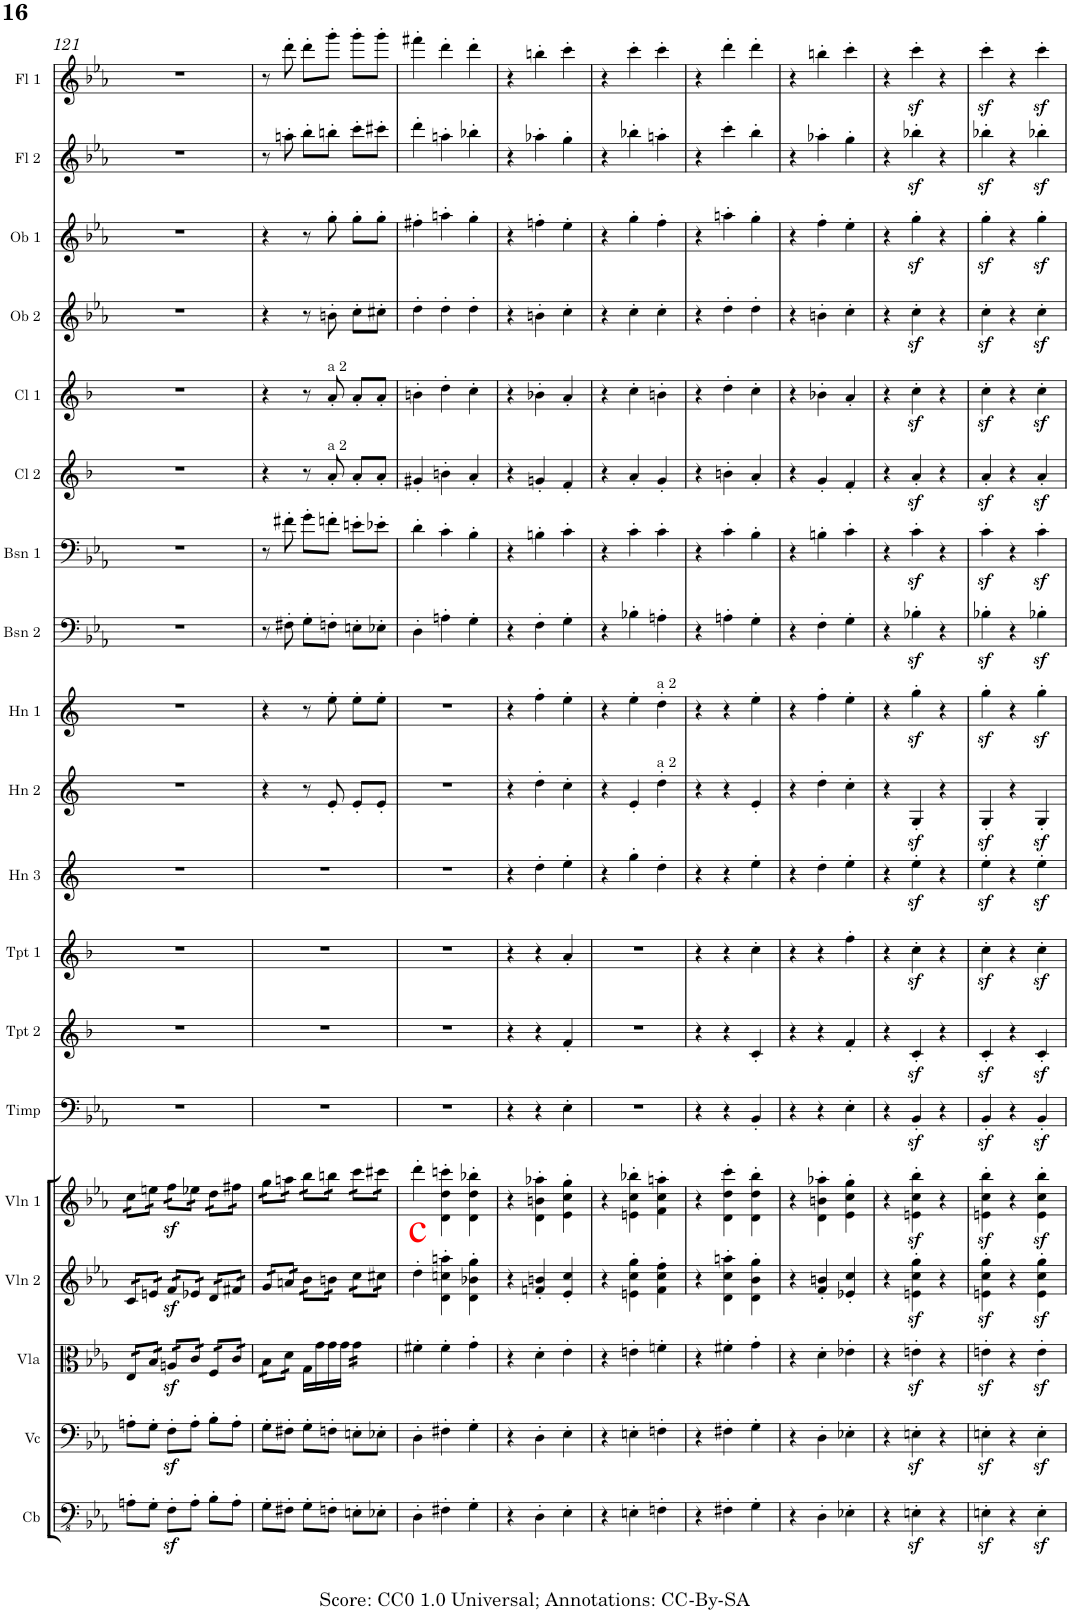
**kern	**kern	**kern	**kern	**kern	**text	**kern	**kern	**kern	**kern	**kern	**kern	**kern	**kern	**kern	**kern	**kern	**kern	**kern	**kern
*part19	*part18	*part17	*part16	*part15	*part15	*part14	*part13	*part12	*part11	*part10	*part9	*part8	*part7	*part6	*part5	*part4	*part3	*part2	*part1
*staff19	*staff18	*staff17	*staff16	*staff15	*staff15	*staff14	*staff13	*staff12	*staff11	*staff10	*staff9	*staff8	*staff7	*staff6	*staff5	*staff4	*staff3	*staff2	*staff1
*I"Contrabass	*I"Violoncello	*I"Viola	*I"Violin 2	*I"Violin 1	*	*I"Timpani	*I"Bb Trumpet 2	*I"Bb Trumpet 1	*I"Eb Horn 3	*I"Eb Horn 2	*I"Eb Horn 1	*I"Bassoon 2	*I"Bassoon 1	*I"Bb Clarinet 2	*I"Bb Clarinet 1	*I"Oboe 2	*I"Oboe 1	*I"Flute 2	*I"Flute 1
*I'Cb	*I'Vc	*I'Vla	*I'Vln 2	*I'Vln 1	*	*I'Timp	*I'Tpt 2	*I'Tpt 1	*I'Hn 3	*I'Hn 2	*I'Hn 1	*I'Bsn 2	*I'Bsn 1	*I'Cl 2	*I'Cl 1	*I'Ob 2	*I'Ob 1	*I'Fl 2	*I'Fl 1
!!LO:PB:g=z
*clefFv4	*clefF4	*clefC3	*clefG2	*clefG2	*	*clefF4	*clefG2	*clefG2	*clefG2	*clefG2	*clefG2	*clefF4	*clefF4	*clefG2	*clefG2	*clefG2	*clefG2	*clefG2	*clefG2
*	*	*	*	*	*	*	*Trd1c2	*Trd1c2	*Trd5c9	*Trd5c9	*Trd5c9	*	*	*Trd1c2	*Trd1c2	*	*	*	*
*k[b-e-a-]	*k[b-e-a-]	*k[b-e-a-]	*k[b-e-a-]	*k[b-e-a-]	*	*k[b-e-a-]	*k[b-]	*k[b-]	*k[]	*k[]	*k[]	*k[b-e-a-]	*k[b-e-a-]	*k[b-]	*k[b-]	*k[b-e-a-]	*k[b-e-a-]	*k[b-e-a-]	*k[b-e-a-]
*M3/4	*M3/4	*M3/4	*M3/4	*M3/4	*	*M3/4	*M3/4	*M3/4	*M3/4	*M3/4	*M3/4	*M3/4	*M3/4	*M3/4	*M3/4	*M3/4	*M3/4	*M3/4	*M3/4
=121	=121	=121	=121	=121	=121	=121	=121	=121	=121	=121	=121	=121	=121	=121	=121	=121	=121	=121	=121
*	*	*tremolo	*	*	*	*	*	*	*	*	*	*	*	*	*	*	*	*	*
*	*	*	*tremolo	*	*	*	*	*	*	*	*	*	*	*	*	*	*	*	*
*	*	*	*	*tremolo	*	*	*	*	*	*	*	*	*	*	*	*	*	*	*
8AAn'\L	8An'\L	16E-/LL	16c/LL	16cc\LL	.	2.r	2.r	2.r	2.r	2.r	2.r	2.r	2.r	2.r	2.r	2.r	2.r	2.r	2.r
.	.	16E-/	16c/	16cc\	.	.	.	.	.	.	.	.	.	.	.	.	.	.	.
8GG'\J	8G'\J	16B-/	16en/	16een\	.	.	.	.	.	.	.	.	.	.	.	.	.	.	.
.	.	16B-/JJ	16en/JJ	16een\JJ	.	.	.	.	.	.	.	.	.	.	.	.	.	.	.
8FFz<'\L	8Fz<'\L	16Anz</LL	16fz</LL	16ffz<\LL	.	.	.	.	.	.	.	.	.	.	.	.	.	.	.
.	.	16Anz</	16fz</	16ffz<\	.	.	.	.	.	.	.	.	.	.	.	.	.	.	.
8AA'\J	8A'\J	16c/	16e-X/	16ee-X\	.	.	.	.	.	.	.	.	.	.	.	.	.	.	.
.	.	16c/JJ	16e-X/JJ	16ee-X\JJ	.	.	.	.	.	.	.	.	.	.	.	.	.	.	.
8BB-'\L	8B-'\L	16F/LL	16d/LL	16dd\LL	.	.	.	.	.	.	.	.	.	.	.	.	.	.	.
.	.	16F/	16d/	16dd\	.	.	.	.	.	.	.	.	.	.	.	.	.	.	.
8AA'\J	8A'\J	16c/	16f#X/	16ff#X\	.	.	.	.	.	.	.	.	.	.	.	.	.	.	.
.	.	16c/JJ	16f#X/JJ	16ff#X\JJ	.	.	.	.	.	.	.	.	.	.	.	.	.	.	.
=122	=122	=122	=122	=122	=122	=122	=122	=122	=122	=122	=122	=122	=122	=122	=122	=122	=122	=122	=122
8GG'\L	8G'\L	16B-\LL	16g/LL	16gg\LL	.	2.r	2.r	2.r	2.r	4r	4r	8r	8r	4r	4r	4r	4r	8r	8r
.	.	16B-\	16g/	16gg\	.	.	.	.	.	.	.	.	.	.	.	.	.	.	.
8FF#X'\J	8F#X'\J	16d\	16an/	16aan\	.	.	.	.	.	.	.	8F#X'\	8f#X'\	.	.	.	.	8aan'\	8ddd'\
.	.	16d\JJ	16an/JJ	16aan\JJ	.	.	.	.	.	.	.	.	.	.	.	.	.	.	.
*	*	*Xtremolo	*	*	*	*	*	*	*	*	*	*	*	*	*	*	*	*	*
8GG'\L	8G'\L	16G\LL	16b-\LL	16bb-\LL	.	.	.	.	.	8r	8r	8G'\L	8g'\L	8r	8r	8r	8r	8bb-'\L	8ddd'\L
.	.	16g\	16b-\	16bb-\	.	.	.	.	.	.	.	.	.	.	.	.	.	.	.
!	!	!	!	!	!	!	!	!	!	!	!	!	!	!	!LO:TX:a:t=a 2	!	!	!	!
!	!	!	!	!	!	!	!	!	!	!	!	!	!	!LO:TX:a:t=a 2	!	!	!	!	!
8FFn'\J	8Fn'\J	16g\	16bn\	16bbn\	.	.	.	.	.	8e'/	8ee'\	8Fn'\J	8fn'\J	8a'/	8a'/	8bn'\	8gg'\	8bbn'\J	8ggg'\J
.	.	16g\JJ	16bn\JJ	16bbn\JJ	.	.	.	.	.	.	.	.	.	.	.	.	.	.	.
*	*	*tremolo	*	*	*	*	*	*	*	*	*	*	*	*	*	*	*	*	*
8EEn'\L	8En'\L	16g\LL	16cc\LL	16ccc\LL	.	.	.	.	.	8e'/L	8ee'\L	8En'\L	8en'\L	8a'/L	8a'/L	8cc'\L	8gg'\L	8ccc'\L	8ggg'\L
.	.	16g\	16cc\	16ccc\	.	.	.	.	.	.	.	.	.	.	.	.	.	.	.
8EE-X'\J	8E-X'\J	16g\	16cc#X\	16ccc#X\	.	.	.	.	.	8e'/J	8ee'\J	8E-X'\J	8e-X'\J	8a'/J	8a'/J	8cc#X'\J	8gg'\J	8ccc#X'\J	8ggg'\J
.	.	16g\JJ	16cc#X\JJ	16ccc#X\JJ	.	.	.	.	.	.	.	.	.	.	.	.	.	.	.
*	*	*	*	*Xtremolo	*	*	*	*	*	*	*	*	*	*	*	*	*	*	*
*	*	*	*Xtremolo	*	*	*	*	*	*	*	*	*	*	*	*	*	*	*	*
*	*	*Xtremolo	*	*	*	*	*	*	*	*	*	*	*	*	*	*	*	*	*
=123	=123	=123	=123	=123	=123	=123	=123	=123	=123	=123	=123	=123	=123	=123	=123	=123	=123	=123	=123
!	!	!	!	!	!LO:LY:b:color=#FF0000	!	!	!	!	!	!	!	!	!	!	!	!	!	!
4DD'\	4D'\	4f#X'\	4dd'\	4ddd'\	c	2.r	2.r	2.r	2.r	2.r	2.r	4D'\	4d'\	4g#X'/	4bn'\	4dd'\	4ff#X'\	4ddd'\	4fff#X'\
4FF#X'\	4F#X'\	4f#'\	4d\' 4ccn\' 4aan\'	4d\' 4dd\' 4cccn\'	.	.	.	.	.	.	.	4An'\	4c'\	4bn'\	4dd'\	4dd'\	4aan'\	4aan'\	4ddd'\
4GG'\	4G'\	4g'\	4d\' 4b-X\' 4gg\'	4d\' 4dd\' 4bb-X\'	.	.	.	.	.	.	.	4G'\	4B-'\	4a'/	4cc'\	4dd'\	4gg'\	4bb-X'\	4ddd'\
=124	=124	=124	=124	=124	=124	=124	=124	=124	=124	=124	=124	=124	=124	=124	=124	=124	=124	=124	=124
4r	4r	4r	4r	4r	.	4r	4r	4r	4r	4r	4r	4r	4r	4r	4r	4r	4r	4r	4r
4DD'\	4D'\	4d'\	4fn/' 4bn/'	4d\' 4bn\' 4aa-X\'	.	4r	4r	4r	4dd'\	4dd'\	4ff'\	4F'\	4Bn'\	4gn'/	4b-X'\	4bn'\	4ffn'\	4aa-X'\	4bbn'\
4EE-'\	4E-'\	4e-'\	4e-/' 4cc/'	4e-\' 4cc\' 4gg\'	.	4E-'\	4f'/	4a'/	4ee'\	4cc'\	4ee'\	4G'\	4c'\	4f'/	4a'/	4cc'\	4ee-'\	4gg'\	4ccc'\
=125	=125	=125	=125	=125	=125	=125	=125	=125	=125	=125	=125	=125	=125	=125	=125	=125	=125	=125	=125
4r	4r	4r	4r	4r	.	2.r	2.r	2.r	4r	4r	4r	4r	4r	4r	4r	4r	4r	4r	4r
4EEn'\	4En'\	4en'\	4en\' 4cc\' 4gg\'	4en\' 4cc\' 4bb-X\'	.	.	.	.	4gg'\	4e'/	4ee'\	4B-X'\	4c'\	4a'/	4cc'\	4cc'\	4gg'\	4bb-X'\	4ccc'\
!	!	!	!	!	!	!	!	!	!	!	!LO:TX:a:t=a 2	!	!	!	!	!	!	!	!
!	!	!	!	!	!	!	!	!	!	!LO:TX:a:t=a 2	!	!	!	!	!	!	!	!	!
4FFn'\	4Fn'\	4fn'\	4f\' 4cc\' 4ff\'	4f\' 4cc\' 4aan\'	.	.	.	.	4dd'\	4dd'\	4dd'\	4An'\	4c'\	4g'/	4bn'\	4cc'\	4ff'\	4aan'\	4ccc'\
=126	=126	=126	=126	=126	=126	=126	=126	=126	=126	=126	=126	=126	=126	=126	=126	=126	=126	=126	=126
4r	4r	4r	4r	4r	.	4r	4r	4r	4r	4r	4r	4r	4r	4r	4r	4r	4r	4r	4r
4FF#X'\	4F#X'\	4f#X'\	4d\' 4cc\' 4aan\'	4d\' 4dd\' 4ccc\'	.	4r	4r	4r	4r	4r	4r	4An'\	4c'\	4bn'\	4dd'\	4dd'\	4aan'\	4ccc'\	4ddd'\
4GG'\	4G'\	4g'\	4d\' 4b-\' 4gg\'	4d\' 4dd\' 4bb-\'	.	4BB-'/	4c'/	4cc'\	4ee'\	4e'/	4ee'\	4G'\	4B-'\	4a'/	4cc'\	4dd'\	4gg'\	4bb-'\	4ddd'\
=127	=127	=127	=127	=127	=127	=127	=127	=127	=127	=127	=127	=127	=127	=127	=127	=127	=127	=127	=127
4r	4r	4r	4r	4r	.	4r	4r	4r	4r	4r	4r	4r	4r	4r	4r	4r	4r	4r	4r
4DD'\	4D'\	4d'\	4f/' 4bn/'	4d\' 4bn\' 4aa-X\'	.	4r	4r	4r	4dd'\	4dd'\	4ff'\	4F'\	4Bn'\	4g'/	4b-X'\	4bn'\	4ff'\	4aa-X'\	4bbn'\
4EE-X'\	4E-X'\	4e-X'\	4e-X/' 4cc/'	4e-\' 4cc\' 4gg\'	.	4E-'\	4f'/	4ff'\	4ee'\	4cc'\	4ee'\	4G'\	4c'\	4f'/	4a'/	4cc'\	4ee-'\	4gg'\	4ccc'\
=128	=128	=128	=128	=128	=128	=128	=128	=128	=128	=128	=128	=128	=128	=128	=128	=128	=128	=128	=128
4r	4r	4r	4r	4r	.	4r	4r	4r	4r	4r	4r	4r	4r	4r	4r	4r	4r	4r	4r
4EEnz<'\	4Enz<'\	4enz<'\	4en\z<' 4cc\z<' 4gg\z<'	4en\z<' 4cc\z<' 4bb-\z<'	.	4BB-z<'/	4cz<'/	4ccz<'\	4eez<'\	4Gz<'/	4ggz<'\	4B-Xz<'\	4cz<'\	4az<'/	4ccz<'\	4ccz<'\	4ggz<'\	4bb-Xz<'\	4cccz<'\
4r	4r	4r	4r	4r	.	4r	4r	4r	4r	4r	4r	4r	4r	4r	4r	4r	4r	4r	4r
=129	=129	=129	=129	=129	=129	=129	=129	=129	=129	=129	=129	=129	=129	=129	=129	=129	=129	=129	=129
4EEnz<'\	4Enz<'\	4enz<'\	4en\z<' 4cc\z<' 4gg\z<'	4en\z<' 4cc\z<' 4bb-\z<'	.	4BB-z<'/	4cz<'/	4ccz<'\	4eez<'\	4Gz<'/	4ggz<'\	4B-Xz<'\	4cz<'\	4az<'/	4ccz<'\	4ccz<'\	4ggz<'\	4bb-Xz<'\	4cccz<'\
4r	4r	4r	4r	4r	.	4r	4r	4r	4r	4r	4r	4r	4r	4r	4r	4r	4r	4r	4r
4EEz<'\	4Ez<'\	4ez<'\	4e\z<' 4cc\z<' 4gg\z<'	4e\z<' 4cc\z<' 4bb-\z<'	.	4BB-z<'/	4cz<'/	4ccz<'\	4eez<'\	4Gz<'/	4ggz<'\	4B-Xz<'\	4cz<'\	4az<'/	4ccz<'\	4ccz<'\	4ggz<'\	4bb-Xz<'\	4cccz<'\
=	=	=	=	=	=	=	=	=	=	=	=	=	=	=	=	=	=	=	=
*-	*-	*-	*-	*-	*-	*-	*-	*-	*-	*-	*-	*-	*-	*-	*-	*-	*-	*-	*-
